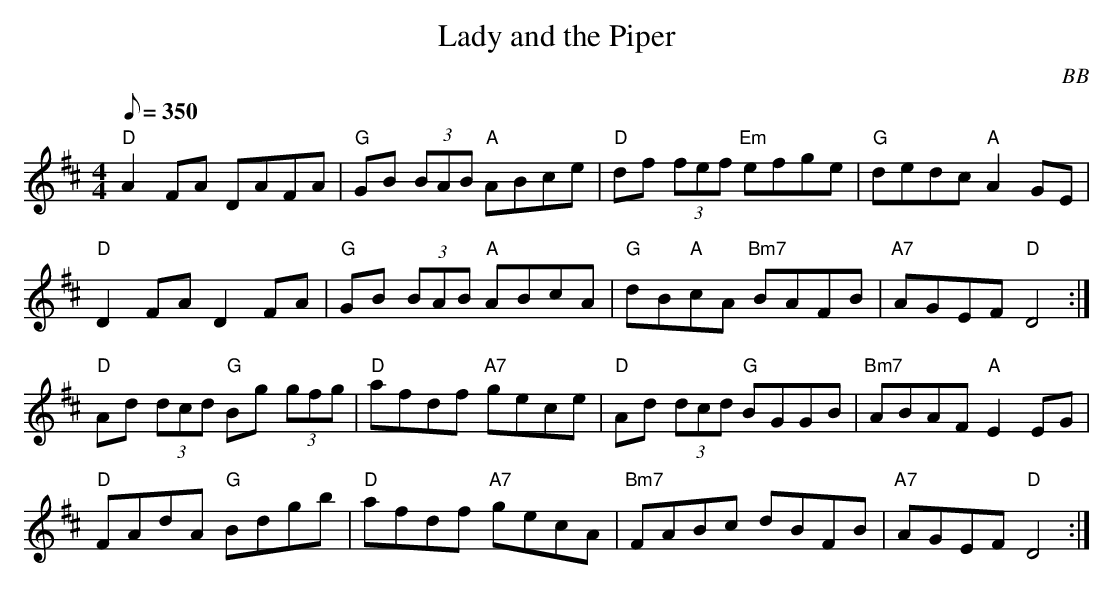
X:1
T: Lady and the Piper
C: BB
L: 1/8
M: 4/4
Q: 1/8=350
K: D
"D" A2 FA DAFA|"G"GB (3BAB "A"ABce|"D"df (3fef "Em" efge|"G"dedc "A"A2 GE|
"D" D2 FA D2 FA |"G"GB (3BAB "A"ABcA|"G"dB"A"cA "Bm7"BAFB|"A7"AGEF "D"D4 :|
"D" Ad (3dcd "G"Bg (3gfg|"D"afdf "A7"gece|"D"Ad (3dcd "G"BGGB|"Bm7"ABAF "A"E2 EG|
"D" FAdA "G"Bdgb|"D"afdf "A7"gecA|"Bm7"FABc dBFB|"A7"AGEF "D"D4 :|
